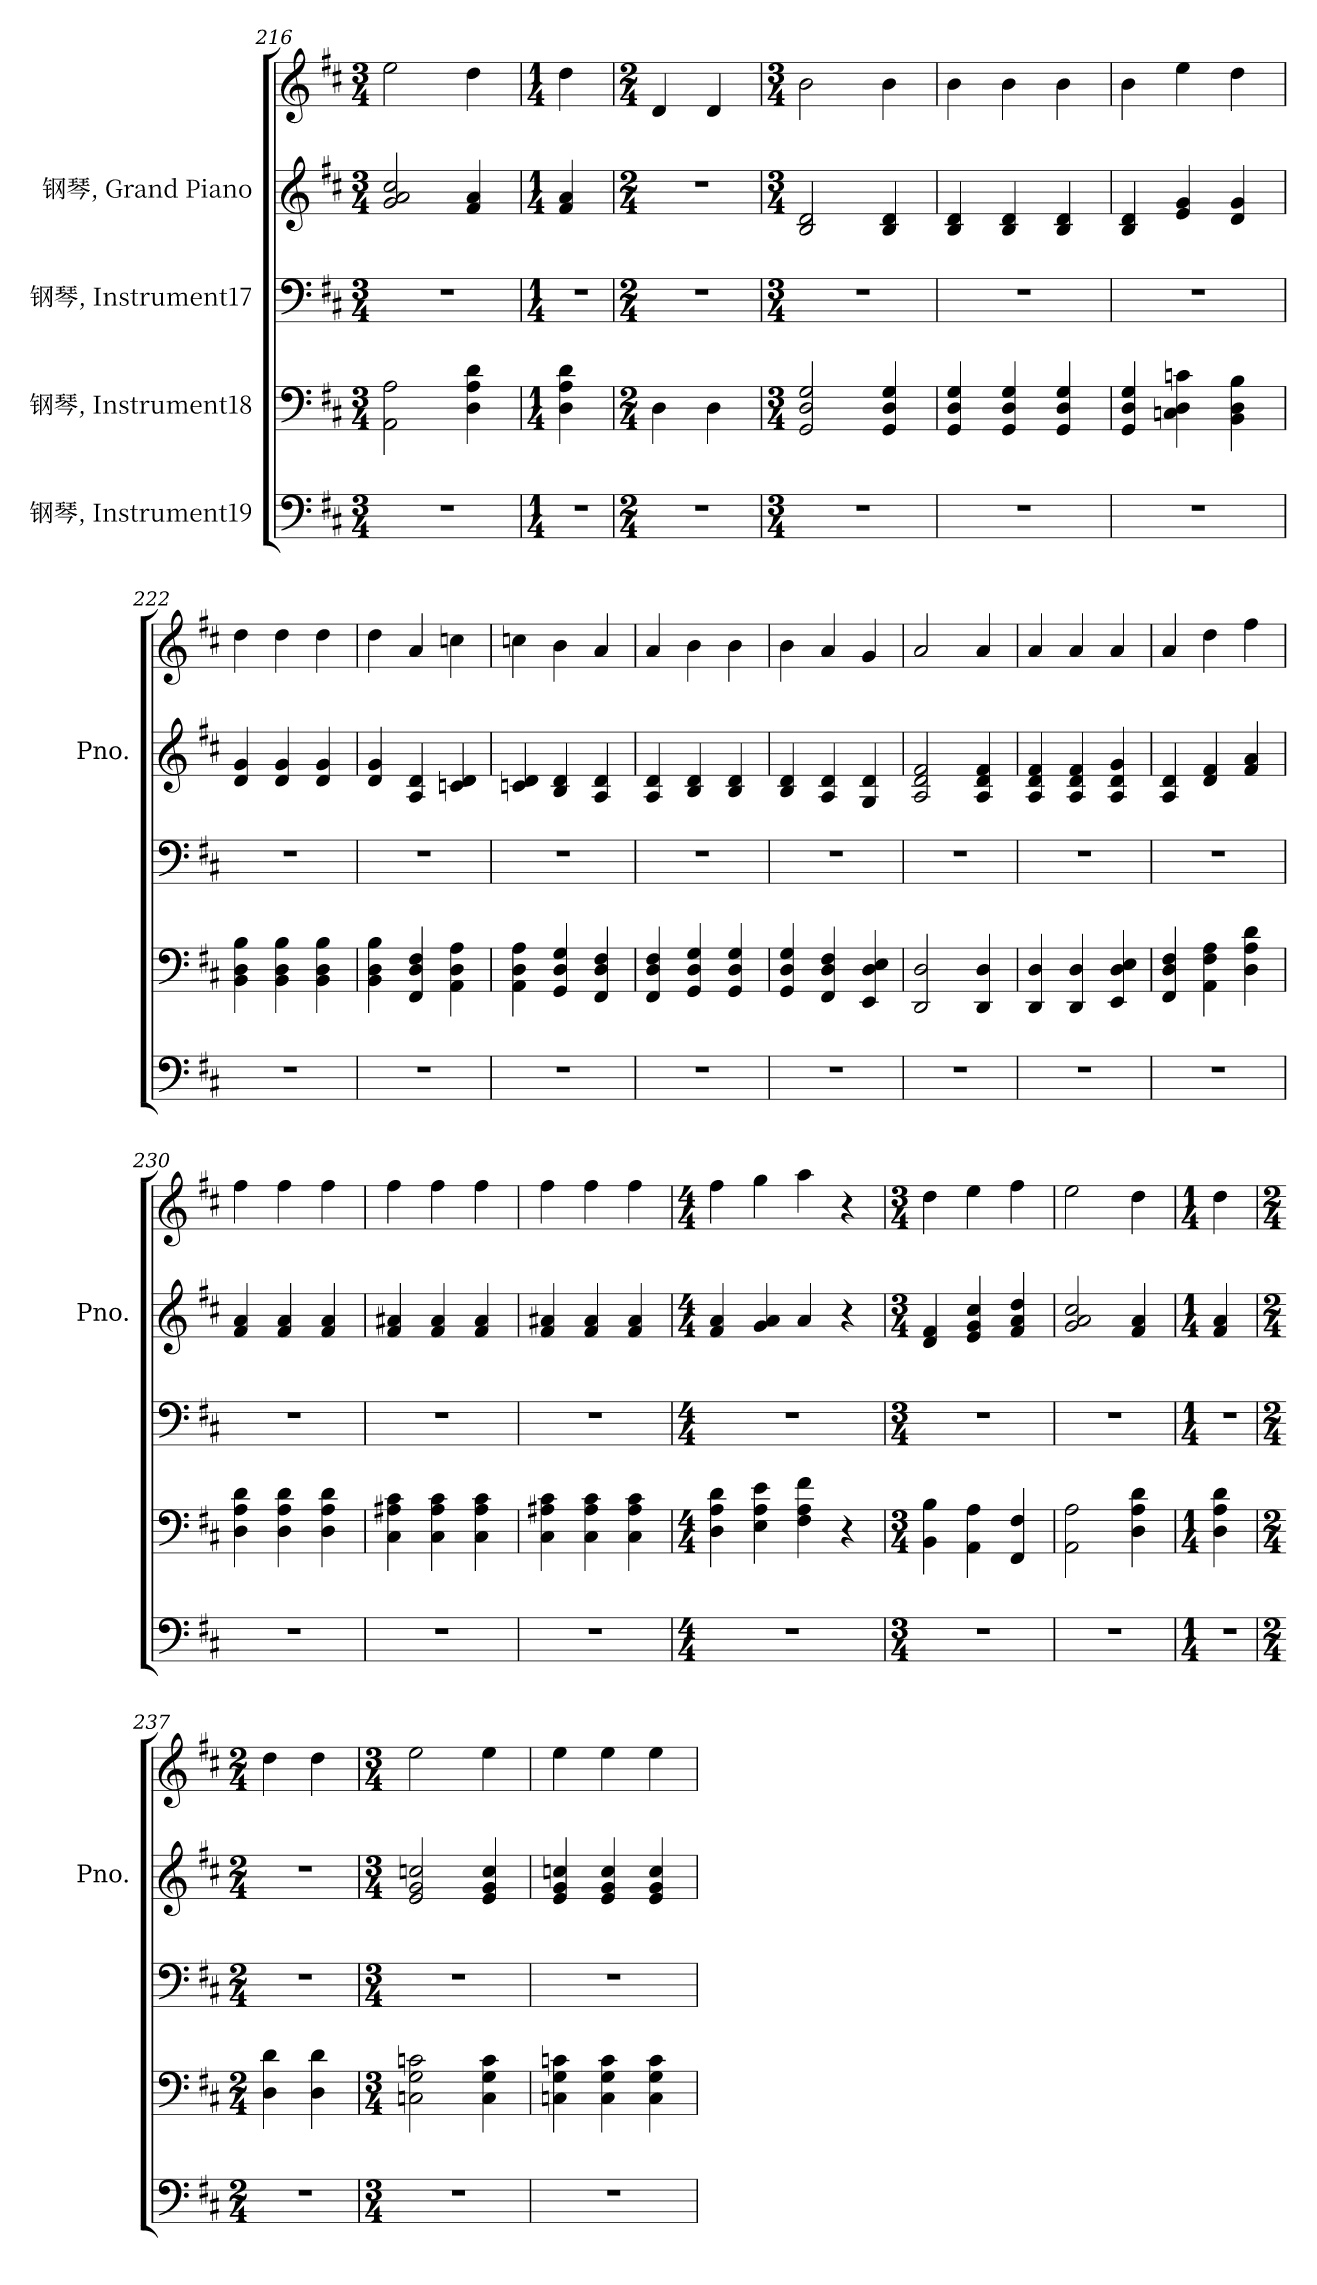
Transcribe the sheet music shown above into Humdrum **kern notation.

**kern	**kern	**kern	**kern	**kern
*part4	*part3	*part2	*part1	*part1
*staff5	*staff4	*staff3	*staff2	*staff1
*I"钢琴, Instrument19	*I"钢琴, Instrument18	*I"钢琴, Instrument17	*I"钢琴, Grand Piano	*
*	*	*	*I'Pno.	*
*clefF4	*clefF4	*clefF4	*clefG2	*clefG2
*k[f#c#]	*k[f#c#]	*k[f#c#]	*k[f#c#]	*k[f#c#]
*M3/4	*M3/4	*M3/4	*M3/4	*M3/4
=216	=216	=216	=216	=216
2.r	2AA\ 2A\	2.r	2g/ 2a/ 2cc#/	2ee\
.	4D\ 4A\ 4d\	.	4f#/ 4a/	4dd\
=217	=217	=217	=217	=217
*M1/4	*M1/4	*M1/4	*M1/4	*M1/4
4r	4D\ 4A\ 4d\	4r	4f#/ 4a/	4dd\
=218	=218	=218	=218	=218
*M2/4	*M2/4	*M2/4	*M2/4	*M2/4
2r	4D\	2r	2r	4d/
.	4D\	.	.	4d/
!!LO:PB:g=z
=219	=219	=219	=219	=219
*M3/4	*M3/4	*M3/4	*M3/4	*M3/4
2.r	2GG/ 2D/ 2G/	2.r	2B/ 2d/	2b\
.	4GG/ 4D/ 4G/	.	4B/ 4d/	4b\
=220	=220	=220	=220	=220
2.r	4GG/ 4D/ 4G/	2.r	4B/ 4d/	4b\
.	4GG/ 4D/ 4G/	.	4B/ 4d/	4b\
.	4GG/ 4D/ 4G/	.	4B/ 4d/	4b\
=221	=221	=221	=221	=221
2.r	4GG/ 4D/ 4G/	2.r	4B/ 4d/	4b\
.	4Cn\ 4D\ 4cn\	.	4e/ 4g/	4ee\
.	4BB\ 4D\ 4B\	.	4d/ 4g/	4dd\
=222	=222	=222	=222	=222
2.r	4BB\ 4D\ 4B\	2.r	4d/ 4g/	4dd\
.	4BB\ 4D\ 4B\	.	4d/ 4g/	4dd\
.	4BB\ 4D\ 4B\	.	4d/ 4g/	4dd\
=223	=223	=223	=223	=223
2.r	4BB\ 4D\ 4B\	2.r	4d/ 4g/	4dd\
.	4FF#/ 4D/ 4F#/	.	4A/ 4d/	4a/
.	4AA\ 4D\ 4A\	.	4cn/ 4d/	4ccn\
=224	=224	=224	=224	=224
2.r	4AA\ 4D\ 4A\	2.r	4cn/ 4d/	4ccn\
.	4GG/ 4D/ 4G/	.	4B/ 4d/	4b\
.	4FF#/ 4D/ 4F#/	.	4A/ 4d/	4a/
=225	=225	=225	=225	=225
2.r	4FF#/ 4D/ 4F#/	2.r	4A/ 4d/	4a/
.	4GG/ 4D/ 4G/	.	4B/ 4d/	4b\
.	4GG/ 4D/ 4G/	.	4B/ 4d/	4b\
=226	=226	=226	=226	=226
2.r	4GG/ 4D/ 4G/	2.r	4B/ 4d/	4b\
.	4FF#/ 4D/ 4F#/	.	4A/ 4d/	4a/
.	4EE/ 4D/ 4E/	.	4G/ 4d/	4g/
!!LO:LB:g=z
=227	=227	=227	=227	=227
2.r	2DD/ 2D/	2.r	2A/ 2d/ 2f#/	2a/
.	4DD/ 4D/	.	4A/ 4d/ 4f#/	4a/
=228	=228	=228	=228	=228
2.r	4DD/ 4D/	2.r	4A/ 4d/ 4f#/	4a/
.	4DD/ 4D/	.	4A/ 4d/ 4f#/	4a/
.	4EE/ 4D/ 4E/	.	4A/ 4d/ 4g/	4a/
=229	=229	=229	=229	=229
2.r	4FF#/ 4D/ 4F#/	2.r	4A/ 4d/	4a/
.	4AA\ 4F#\ 4A\	.	4d/ 4f#/	4dd\
.	4D\ 4A\ 4d\	.	4f#/ 4a/	4ff#\
=230	=230	=230	=230	=230
2.r	4D\ 4A\ 4d\	2.r	4f#/ 4a/	4ff#\
.	4D\ 4A\ 4d\	.	4f#/ 4a/	4ff#\
.	4D\ 4A\ 4d\	.	4f#/ 4a/	4ff#\
=231	=231	=231	=231	=231
2.r	4C#\ 4A#X\ 4c#\	2.r	4f#/ 4a#X/	4ff#\
.	4C#\ 4A#\ 4c#\	.	4f#/ 4a#/	4ff#\
.	4C#\ 4A#\ 4c#\	.	4f#/ 4a#/	4ff#\
=232	=232	=232	=232	=232
2.r	4C#\ 4A#X\ 4c#\	2.r	4f#/ 4a#X/	4ff#\
.	4C#\ 4A#\ 4c#\	.	4f#/ 4a#/	4ff#\
.	4C#\ 4A#\ 4c#\	.	4f#/ 4a#/	4ff#\
=233	=233	=233	=233	=233
*M4/4	*M4/4	*M4/4	*M4/4	*M4/4
1r	4D\ 4A\ 4d\	1r	4f#/ 4a/	4ff#\
.	4E\ 4A\ 4e\	.	4g/ 4a/	4gg\
.	4F#\ 4A\ 4f#\	.	4a/	4aa\
.	4r	.	4r	4r
=234	=234	=234	=234	=234
*M3/4	*M3/4	*M3/4	*M3/4	*M3/4
2.r	4BB\ 4B\	2.r	4d/ 4f#/	4dd\
.	4AA\ 4A\	.	4e/ 4g/ 4cc#/	4ee\
.	4FF#/ 4F#/	.	4f#/ 4a/ 4dd/	4ff#\
!!LO:PB:g=z
=235	=235	=235	=235	=235
2.r	2AA\ 2A\	2.r	2g/ 2a/ 2cc#/	2ee\
.	4D\ 4A\ 4d\	.	4f#/ 4a/	4dd\
=236	=236	=236	=236	=236
*M1/4	*M1/4	*M1/4	*M1/4	*M1/4
4r	4D\ 4A\ 4d\	4r	4f#/ 4a/	4dd\
=237	=237	=237	=237	=237
*M2/4	*M2/4	*M2/4	*M2/4	*M2/4
2r	4D\ 4d\	2r	2r	4dd\
.	4D\ 4d\	.	.	4dd\
=238	=238	=238	=238	=238
*M3/4	*M3/4	*M3/4	*M3/4	*M3/4
2.r	2Cn\ 2G\ 2cn\	2.r	2e/ 2g/ 2ccn/	2ee\
.	4C\ 4G\ 4c\	.	4e/ 4g/ 4cc/	4ee\
=239	=239	=239	=239	=239
2.r	4Cn\ 4G\ 4cn\	2.r	4e/ 4g/ 4ccn/	4ee\
.	4C\ 4G\ 4c\	.	4e/ 4g/ 4cc/	4ee\
.	4C\ 4G\ 4c\	.	4e/ 4g/ 4cc/	4ee\
=	=	=	=	=
*-	*-	*-	*-	*-
